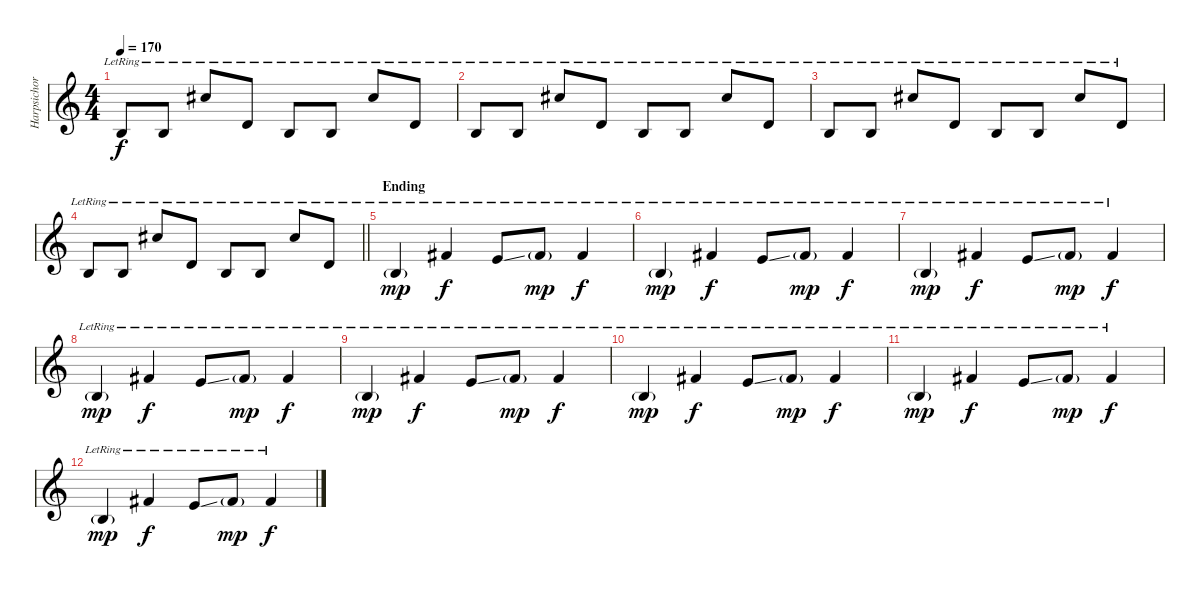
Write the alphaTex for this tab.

\track ("Harpsichord" "Harpsichor") {instrument harpsichord}
\staff {score}
\tuning (E4 B3 G3 D3 A2 E2) {hide}
\ts (4 4)
\tempo 170
\clef g2
\ks c
0.2{lr}.8{dy f} 4.3{lr}.8 9.1{lr}.8 3.2{lr}.8 0.2{lr}.8 4.3{lr}.8 9.1{lr}.8 3.2{lr}.8 |
0.2{lr}.8 4.3{lr}.8 9.1{lr}.8 3.2{lr}.8 0.2{lr}.8 4.3{lr}.8 9.1{lr}.8 3.2{lr}.8 |
0.2{lr}.8 4.3{lr}.8 9.1{lr}.8 3.2{lr}.8 0.2{lr}.8 4.3{lr}.8 9.1{lr}.8 3.2{lr}.8 |
\barLineRight lightlight
0.2{lr}.8 4.3{lr}.8 9.1{lr}.8 3.2{lr}.8 0.2{lr}.8 4.3{lr}.8 9.1{lr}.8 3.2{lr}.8 |
\section ("" "Ending")
0.2{g lr}.4{dy mp} 2.1{lr}.4{dy f} 5.2{ss lr}.8 7.2{g lr}.8{dy mp} 7.2{lr}.4{dy f} |
0.2{g lr}.4{dy mp} 2.1{lr}.4{dy f} 5.2{ss lr}.8 7.2{g lr}.8{dy mp} 7.2{lr}.4{dy f} |
0.2{g lr}.4{dy mp} 2.1{lr}.4{dy f} 5.2{ss lr}.8 7.2{g lr}.8{dy mp} 7.2{lr}.4{dy f} |
0.2{g lr}.4{dy mp} 2.1{lr}.4{dy f} 5.2{ss lr}.8 7.2{g lr}.8{dy mp} 7.2{lr}.4{dy f} |
0.2{g lr}.4{dy mp} 2.1{lr}.4{dy f} 5.2{ss lr}.8 7.2{g lr}.8{dy mp} 7.2{lr}.4{dy f} |
0.2{g lr}.4{dy mp} 2.1{lr}.4{dy f} 5.2{ss lr}.8 7.2{g lr}.8{dy mp} 7.2{lr}.4{dy f} |
0.2{g lr}.4{dy mp} 2.1{lr}.4{dy f} 5.2{ss lr}.8 7.2{g lr}.8{dy mp} 7.2{lr}.4{dy f} |
0.2{g lr}.4{dy mp} 2.1{lr}.4{dy f} 5.2{ss lr}.8 7.2{g lr}.8{dy mp} 7.2{lr}.4{dy f}
